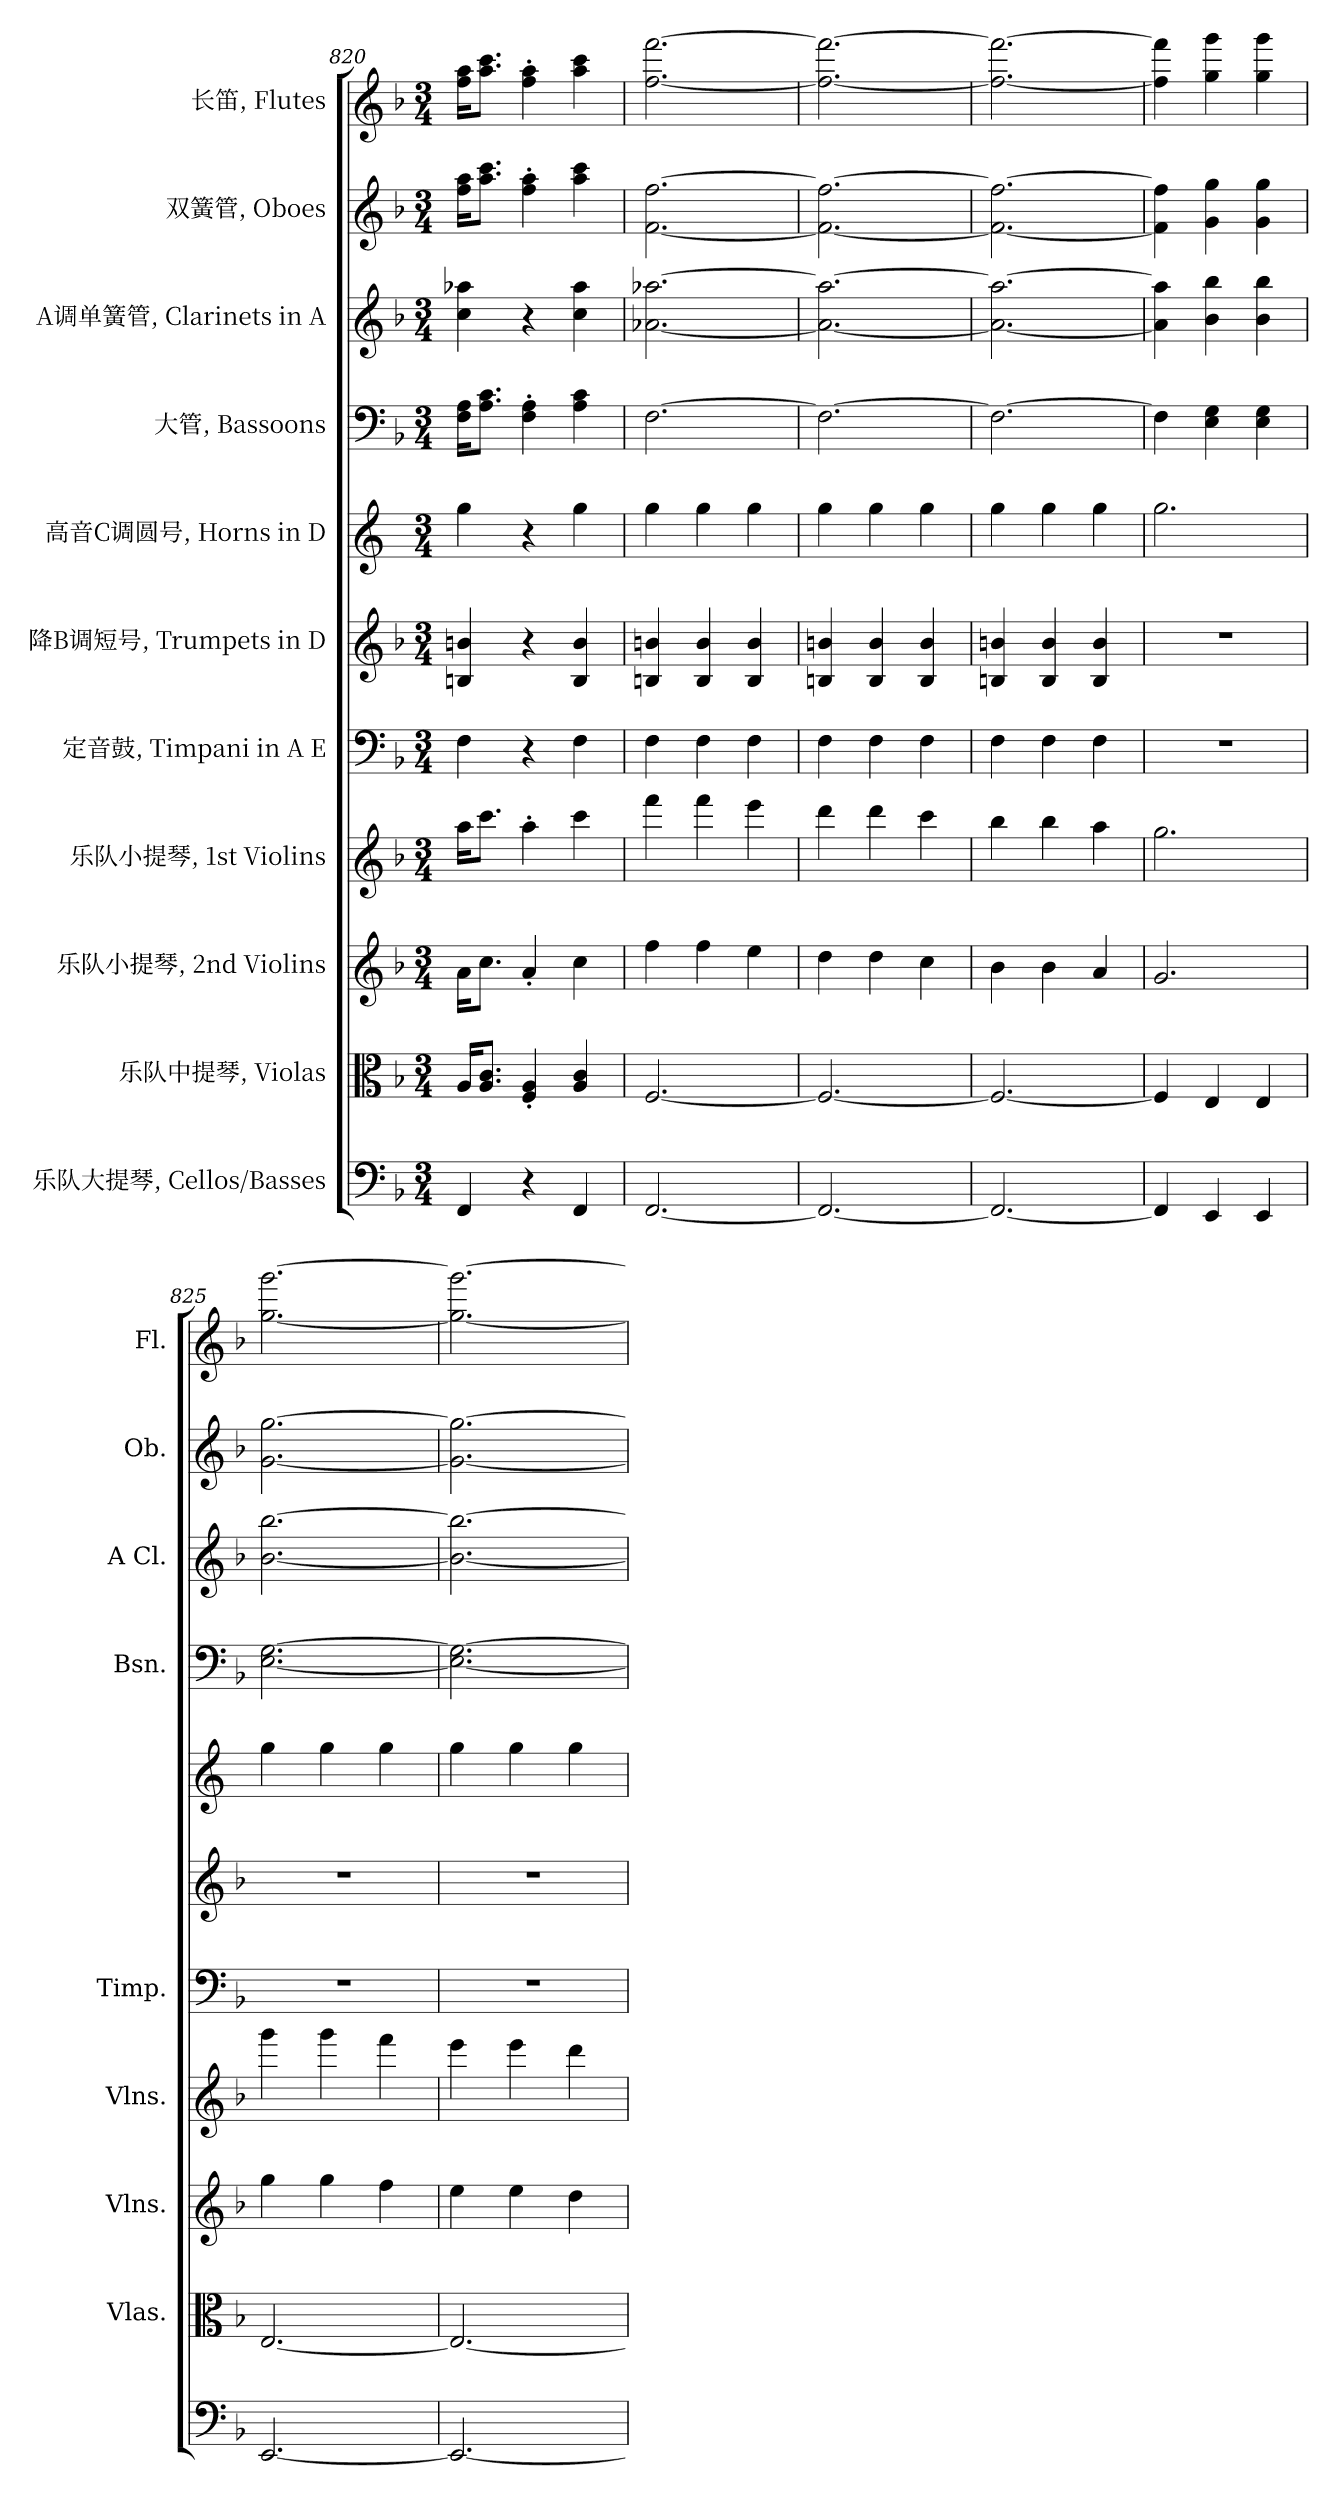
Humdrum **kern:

**kern	**kern	**kern	**kern	**kern	**kern	**kern	**kern	**kern	**kern	**kern
*part11	*part10	*part9	*part8	*part7	*part6	*part5	*part4	*part3	*part2	*part1
*staff11	*staff10	*staff9	*staff8	*staff7	*staff6	*staff5	*staff4	*staff3	*staff2	*staff1
*I"乐队大提琴, Cellos/Basses	*I"乐队中提琴, Violas	*I"乐队小提琴, 2nd Violins	*I"乐队小提琴, 1st Violins	*I"定音鼓, Timpani in A E	*I"降B调短号, Trumpets in D	*I"高音C调圆号, Horns in D	*I"大管, Bassoons	*I"A调单簧管, Clarinets in A	*I"双簧管, Oboes	*I"长笛, Flutes
*	*I'Vlas.	*I'Vlns.	*I'Vlns.	*I'Timp.	*	*	*I'Bsn.	*I'A Cl.	*I'Ob.	*I'Fl.
*clefF4	*clefC3	*clefG2	*clefG2	*clefF4	*clefG2	*clefG2	*clefF4	*clefG2	*clefG2	*clefG2
*	*	*	*	*	*ITrd1c2	*ITrd4c7	*	*ITrd2c3	*	*
*k[b-]	*k[b-]	*k[b-]	*k[b-]	*k[b-]	*k[b-e-a-]	*k[b-]	*k[b-]	*k[f#c#]	*k[b-]	*k[b-]
*M3/4	*M3/4	*M3/4	*M3/4	*M3/4	*M3/4	*M3/4	*M3/4	*M3/4	*M3/4	*M3/4
=820	=820	=820	=820	=820	=820	=820	=820	=820	=820	=820
4FF/	16A/KL	16a\KL	16aa\KL	4F\	4An/ 4an/	4cc\	16F\ 16A\KL	4a\ 4ffn\	16ff\ 16aa\KL	16ff\ 16aa\KL
.	8.A/ 8.c/J	8.cc\J	8.ccc\J	.	.	.	8.A\ 8.c\J	.	8.aa\ 8.ccc\J	8.aa\ 8.ccc\J
4r	4F/' 4A/'	4a'/	4aa'\	4r	4r	4r	4F\' 4A\'	4r	4ff\' 4aa\'	4ff\' 4aa\'
4FF/	4A/ 4c/	4cc\	4ccc\	4F\	4A/ 4a/	4cc\	4A\ 4c\	4a\ 4ff\	4aa\ 4ccc\	4aa\ 4ccc\
=821	=821	=821	=821	=821	=821	=821	=821	=821	=821	=821
[2.FF/	[2.F/	4ff\	4fff\	4F\	4An/ 4an/	4cc\	[2.F\	[2.fn\ [2.ffn\	[2.f\ [2.ff\	[2.ff\ [2.fff\
.	.	4ff\	4fff\	4F\	4A/ 4a/	4cc\	.	.	.	.
.	.	4ee\	4eee\	4F\	4A/ 4a/	4cc\	.	.	.	.
!!LO:PB:g=z
=822	=822	=822	=822	=822	=822	=822	=822	=822	=822	=822
2.FF/_	2.F/_	4dd\	4ddd\	4F\	4An/ 4an/	4cc\	2.F\_	2.f\_ 2.ff\_	2.f\_ 2.ff\_	2.ff\_ 2.fff\_
.	.	4dd\	4ddd\	4F\	4A/ 4a/	4cc\	.	.	.	.
.	.	4cc\	4ccc\	4F\	4A/ 4a/	4cc\	.	.	.	.
=823	=823	=823	=823	=823	=823	=823	=823	=823	=823	=823
2.FF/_	2.F/_	4b-\	4bb-\	4F\	4An/ 4an/	4cc\	2.F\_	2.f\_ 2.ff\_	2.f\_ 2.ff\_	2.ff\_ 2.fff\_
.	.	4b-\	4bb-\	4F\	4A/ 4a/	4cc\	.	.	.	.
.	.	4a/	4aa\	4F\	4A/ 4a/	4cc\	.	.	.	.
=824	=824	=824	=824	=824	=824	=824	=824	=824	=824	=824
4FF/]	4F/]	2.g/	2.gg\	2.r	2.r	2.cc\	4F\]	4f\] 4ff\]	4f\] 4ff\]	4ff\] 4fff\]
4EE/	4E/	.	.	.	.	.	4E\ 4G\	4g\ 4gg\	4g\ 4gg\	4gg\ 4ggg\
4EE/	4E/	.	.	.	.	.	4E\ 4G\	4g\ 4gg\	4g\ 4gg\	4gg\ 4ggg\
=825	=825	=825	=825	=825	=825	=825	=825	=825	=825	=825
[2.EE/	[2.E/	4gg\	4ggg\	2.r	2.r	4cc\	[2.E\ [2.G\	[2.g\ [2.gg\	[2.g\ [2.gg\	[2.gg\ [2.ggg\
.	.	4gg\	4ggg\	.	.	4cc\	.	.	.	.
.	.	4ff\	4fff\	.	.	4cc\	.	.	.	.
=826	=826	=826	=826	=826	=826	=826	=826	=826	=826	=826
2.EE/_	2.E/_	4ee\	4eee\	2.r	2.r	4cc\	2.E\_ 2.G\_	2.g\_ 2.gg\_	2.g\_ 2.gg\_	2.gg\_ 2.ggg\_
.	.	4ee\	4eee\	.	.	4cc\	.	.	.	.
.	.	4dd\	4ddd\	.	.	4cc\	.	.	.	.
=	=	=	=	=	=	=	=	=	=	=
*-	*-	*-	*-	*-	*-	*-	*-	*-	*-	*-
